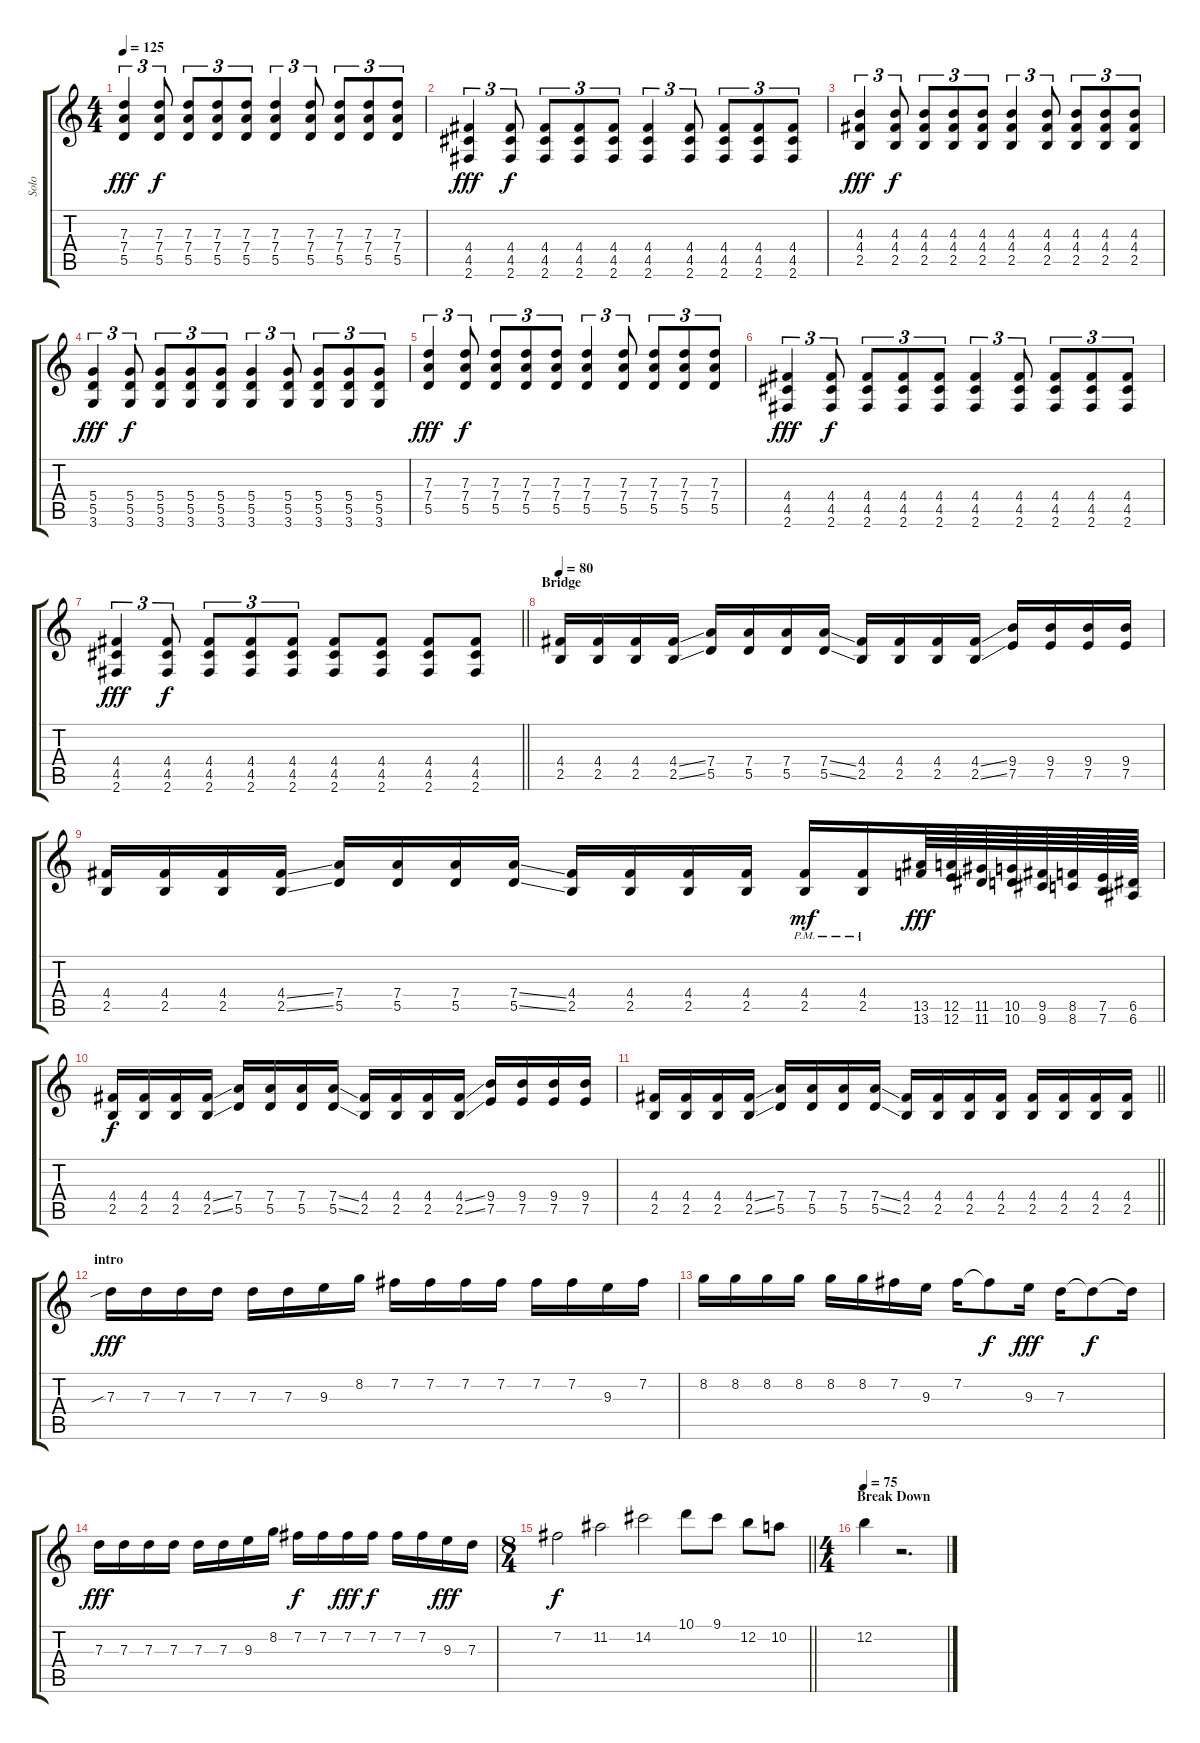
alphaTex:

\track ("Solo" "Solo") {instrument distortionguitar}
\staff {score tabs}
\tuning (E4 B3 G3 D3 A2 E2) {hide}
\ts (4 4)
\tempo 125
\clef g2
\ks c
(7.3 7.4 5.5).4{tu (3 2) dy fff} (7.3 7.4 5.5).8{tu (3 2) dy f} (7.3 7.4 5.5).8{tu (3 2)} (7.3 7.4 5.5).8{tu (3 2)} (7.3 7.4 5.5).8{tu (3 2)} (7.3 7.4 5.5).4{tu (3 2)} (7.3 7.4 5.5).8{tu (3 2)} (7.3 7.4 5.5).8{tu (3 2)} (7.3 7.4 5.5).8{tu (3 2)} (7.3 7.4 5.5).8{tu (3 2)} |
(4.4 4.5 2.6).4{tu (3 2) dy fff} (4.4 4.5 2.6).8{tu (3 2) dy f} (4.4 4.5 2.6).8{tu (3 2)} (4.4 4.5 2.6).8{tu (3 2)} (4.4 4.5 2.6).8{tu (3 2)} (4.4 4.5 2.6).4{tu (3 2)} (4.4 4.5 2.6).8{tu (3 2)} (4.4 4.5 2.6).8{tu (3 2)} (4.4 4.5 2.6).8{tu (3 2)} (4.4 4.5 2.6).8{tu (3 2)} |
(4.3 4.4 2.5).4{tu (3 2) dy fff} (4.3 4.4 2.5).8{tu (3 2) dy f} (4.3 4.4 2.5).8{tu (3 2)} (4.3 4.4 2.5).8{tu (3 2)} (4.3 4.4 2.5).8{tu (3 2)} (4.3 4.4 2.5).4{tu (3 2)} (4.3 4.4 2.5).8{tu (3 2)} (4.3 4.4 2.5).8{tu (3 2)} (4.3 4.4 2.5).8{tu (3 2)} (4.3 4.4 2.5).8{tu (3 2)} |
(5.4 5.5 3.6).4{tu (3 2) dy fff} (5.4 5.5 3.6).8{tu (3 2) dy f} (5.4 5.5 3.6).8{tu (3 2)} (5.4 5.5 3.6).8{tu (3 2)} (5.4 5.5 3.6).8{tu (3 2)} (5.4 5.5 3.6).4{tu (3 2)} (5.4 5.5 3.6).8{tu (3 2)} (5.4 5.5 3.6).8{tu (3 2)} (5.4 5.5 3.6).8{tu (3 2)} (5.4 5.5 3.6).8{tu (3 2)} |
(7.3 7.4 5.5).4{tu (3 2) dy fff} (7.3 7.4 5.5).8{tu (3 2) dy f} (7.3 7.4 5.5).8{tu (3 2)} (7.3 7.4 5.5).8{tu (3 2)} (7.3 7.4 5.5).8{tu (3 2)} (7.3 7.4 5.5).4{tu (3 2)} (7.3 7.4 5.5).8{tu (3 2)} (7.3 7.4 5.5).8{tu (3 2)} (7.3 7.4 5.5).8{tu (3 2)} (7.3 7.4 5.5).8{tu (3 2)} |
(4.4 4.5 2.6).4{tu (3 2) dy fff} (4.4 4.5 2.6).8{tu (3 2) dy f} (4.4 4.5 2.6).8{tu (3 2)} (4.4 4.5 2.6).8{tu (3 2)} (4.4 4.5 2.6).8{tu (3 2)} (4.4 4.5 2.6).4{tu (3 2)} (4.4 4.5 2.6).8{tu (3 2)} (4.4 4.5 2.6).8{tu (3 2)} (4.4 4.5 2.6).8{tu (3 2)} (4.4 4.5 2.6).8{tu (3 2)} |
\barLineRight lightlight
(4.4 4.5 2.6).4{tu (3 2) dy fff} (4.4 4.5 2.6).8{tu (3 2) dy f} (4.4 4.5 2.6).8{tu (3 2)} (4.4 4.5 2.6).8{tu (3 2)} (4.4 4.5 2.6).8{tu (3 2)} (4.4 4.5 2.6).8 (4.4 4.5 2.6).8 (4.4 4.5 2.6).8 (4.4 4.5 2.6).8 |
\section ("" "Bridge")
\tempo 80
(4.4 2.5).16 (4.4 2.5).16 (4.4 2.5).16 (4.4{ss} 2.5{ss}).16 (7.4 5.5).16 (7.4 5.5).16 (7.4 5.5).16 (7.4{ss} 5.5{ss}).16 (4.4 2.5).16 (4.4 2.5).16 (4.4 2.5).16 (4.4{ss} 2.5{ss}).16 (9.4 7.5).16 (9.4 7.5).16 (9.4 7.5).16 (9.4 7.5).16 |
(4.4 2.5).16 (4.4 2.5).16 (4.4 2.5).16 (4.4{ss} 2.5{ss}).16 (7.4 5.5).16 (7.4 5.5).16 (7.4 5.5).16 (7.4{ss} 5.5{ss}).16 (4.4 2.5).16 (4.4 2.5).16 (4.4 2.5).16 (4.4 2.5).16 (4.4{pm} 2.5{pm}).16{dy mf} (4.4{pm} 2.5{pm}).16 (13.5 13.6).64{dy fff instrument guitarfretnoise} (12.5 12.6).64 (11.5 11.6).64 (10.5 10.6).64 (9.5 9.6).64 (8.5 8.6).64 (7.5 7.6).64 (6.5 6.6).64 |
(4.4 2.5).16{dy f instrument distortionguitar} (4.4 2.5).16 (4.4 2.5).16 (4.4{ss} 2.5{ss}).16 (7.4 5.5).16 (7.4 5.5).16 (7.4 5.5).16 (7.4{ss} 5.5{ss}).16 (4.4 2.5).16 (4.4 2.5).16 (4.4 2.5).16 (4.4{ss} 2.5{ss}).16 (9.4 7.5).16 (9.4 7.5).16 (9.4 7.5).16 (9.4 7.5).16 |
\barLineRight lightlight
(4.4 2.5).16 (4.4 2.5).16 (4.4 2.5).16 (4.4{ss} 2.5{ss}).16 (7.4 5.5).16 (7.4 5.5).16 (7.4 5.5).16 (7.4{ss} 5.5{ss}).16 (4.4 2.5).16 (4.4 2.5).16 (4.4 2.5).16 (4.4 2.5).16 (4.4 2.5).16 (4.4 2.5).16 (4.4 2.5).16 (4.4 2.5).16 |
\section ("" "intro")
7.3{sib}.16{dy fff} 7.3.16 7.3.16 7.3.16 7.3.16 7.3.16 9.3.16 8.2.16 7.2.16 7.2.16 7.2.16 7.2.16 7.2.16 7.2.16 9.3.16 7.2.16 |
8.2.16 8.2.16 8.2.16 8.2.16 8.2.16 8.2.16 7.2.16 9.3.16 7.2.16 7.2{t}.8{dy f} 9.3.16{dy fff} 7.3.16 7.3{t}.8{dy f} 7.3{t}.16 |
7.3.16{dy fff} 7.3.16 7.3.16 7.3.16 7.3.16 7.3.16 9.3.16 8.2.16 7.2.16{dy f} 7.2.16 7.2.16{dy fff} 7.2.16{dy f} 7.2.16 7.2.16 9.3.16{dy fff} 7.3.16 |
\ts (8 4)
\barLineRight lightlight
7.2.2{dy f} 11.2.2 14.2.2 10.1.8 9.1.8 12.2.8 10.2.8 |
\ts (4 4)
\section ("" "Break Down")
\tempo 75
12.2.4 r.2{d}
